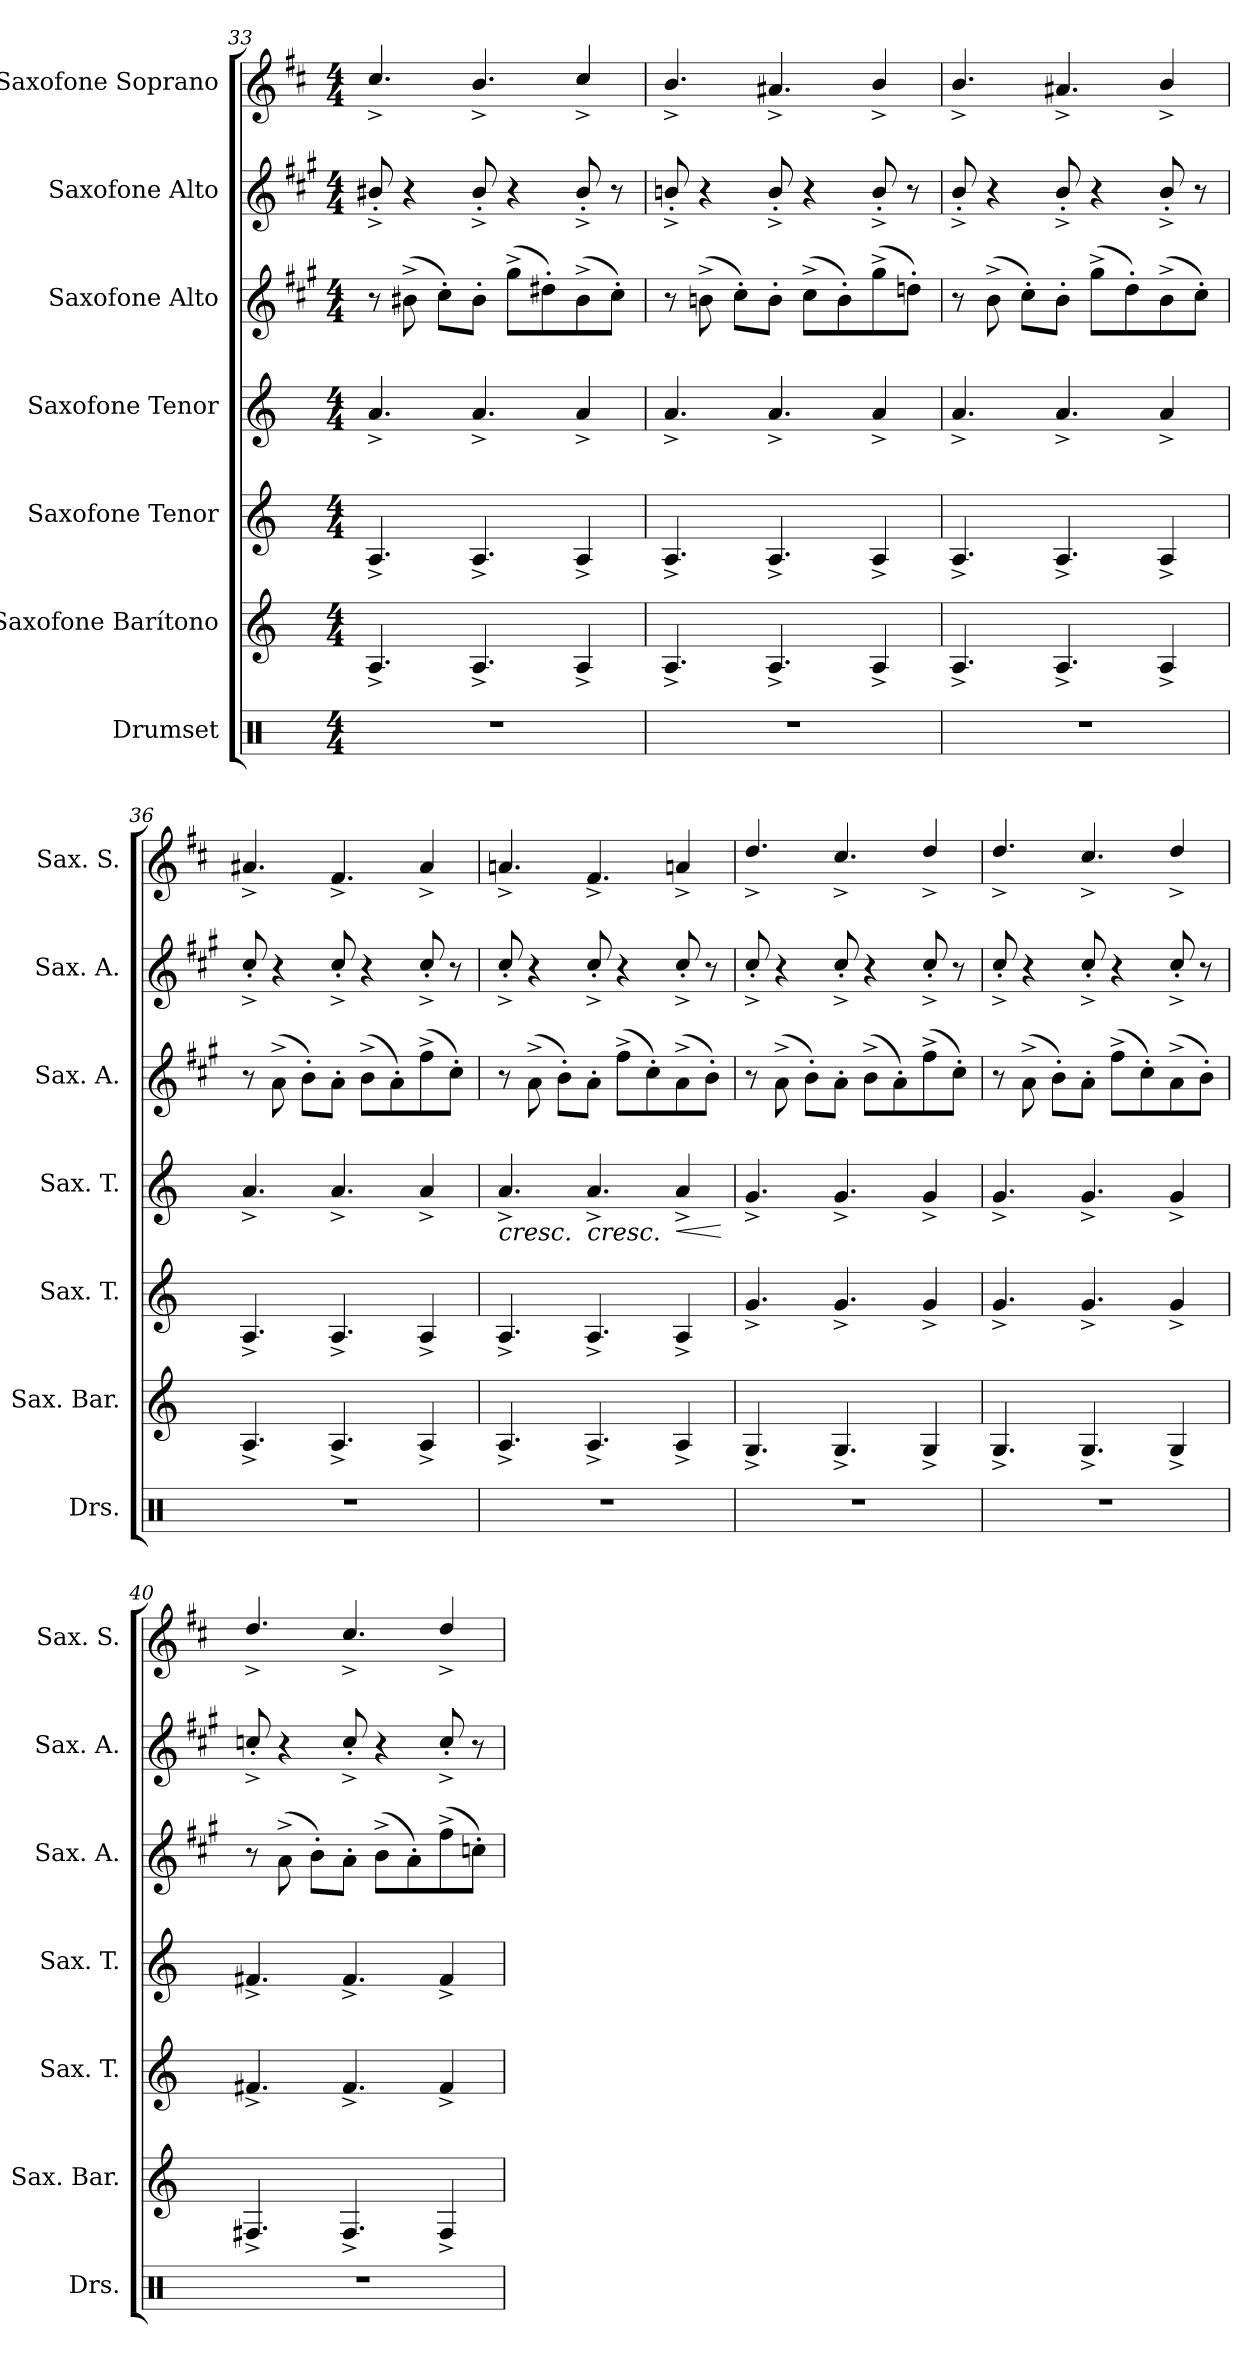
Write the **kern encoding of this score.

**kern	**kern	**kern	**kern	**dynam	**kern	**kern	**kern
*part7	*part6	*part5	*part4	*part4	*part3	*part2	*part1
*staff7	*staff6	*staff5	*staff4	*staff4	*staff3	*staff2	*staff1
*I"Drumset	*I"Saxofone Barítono	*I"Saxofone Tenor	*I"Saxofone Tenor	*	*I"Saxofone Alto	*I"Saxofone Alto	*I"Saxofone Soprano
*I'Drs.	*I'Sax. Bar.	*I'Sax. T.	*I'Sax. T.	*	*I'Sax. A.	*I'Sax. A.	*I'Sax. S.
*clefX	*clefG2	*clefG2	*clefG2	*	*clefG2	*clefG2	*clefG2
*	*ITrd12c21	*ITrd8c14	*ITrd8c14	*	*ITrd5c9	*ITrd5c9	*ITrd1c2
*k[]	*k[]	*k[]	*k[]	*	*k[]	*k[]	*k[]
*M4/4	*M4/4	*M4/4	*M4/4	*	*M4/4	*M4/4	*M4/4
=33	=33	=33	=33	=33	=33	=33	=33
1r	4.AA^/	4.AA^/	4.A^/	.	8r	8d#X'^/	4.b^/
.	.	.	.	.	(8d#X^\	4r	.
.	.	.	.	.	8e'\L)	.	.
.	4.AA^/	4.AA^/	4.A^/	.	8d#'\J	8d#'^/	4.a^/
.	.	.	.	.	(8b^\L	4r	.
.	.	.	.	.	8f#X'\)	.	.
.	4AA^/	4AA^/	4A^/	.	(8d#^\	8d#'^/	4b^/
.	.	.	.	.	8e'\J)	8r	.
=34	=34	=34	=34	=34	=34	=34	=34
1r	4.AA^/	4.AA^/	4.A^/	.	8r	8dn'^/	4.a^/
.	.	.	.	.	(8dn^\	4r	.
.	.	.	.	.	8e'\L)	.	.
.	4.AA^/	4.AA^/	4.A^/	.	8d'\J	8d'^/	4.g#X^/
.	.	.	.	.	(8e^\L	4r	.
.	.	.	.	.	8d'\)	.	.
.	4AA^/	4AA^/	4A^/	.	(8b^\	8d'^/	4a^/
.	.	.	.	.	8fn'\J)	8r	.
!!LO:PB:g=z
=35	=35	=35	=35	=35	=35	=35	=35
1r	4.AA^/	4.AA^/	4.A^/	.	8r	8d'^/	4.a^/
.	.	.	.	.	(8d^\	4r	.
.	.	.	.	.	8e'\L)	.	.
.	4.AA^/	4.AA^/	4.A^/	.	8d'\J	8d'^/	4.g#X^/
.	.	.	.	.	(8b^\L	4r	.
.	.	.	.	.	8f'\)	.	.
.	4AA^/	4AA^/	4A^/	.	(8d^\	8d'^/	4a^/
.	.	.	.	.	8e'\J)	8r	.
=36	=36	=36	=36	=36	=36	=36	=36
1r	4.AA^/	4.AA^/	4.A^/	.	8r	8e'^/	4.g#X^/
.	.	.	.	.	(8c^\	4r	.
.	.	.	.	.	8d'\L)	.	.
.	4.AA^/	4.AA^/	4.A^/	.	8c'\J	8e'^/	4.e^/
.	.	.	.	.	(8d^\L	4r	.
.	.	.	.	.	8c'\)	.	.
.	4AA^/	4AA^/	4A^/	.	(8a^\	8e'^/	4g#^/
.	.	.	.	.	8e'\J)	8r	.
=37	=37	=37	=37	=37	=37	=37	=37
!	!	!	!	!LO:HP:b	!	!	!
1r	4.AA^/	4.AA^/	4.A^/	<	8r	8e'^/	4.gn^/
.	.	.	.	.	(8c^\	4r	.
.	.	.	.	.	8d'\L)	.	.
!	!	!	!	!LO:HP:b	!	!	!
.	4.AA^/	4.AA^/	4.A^/	<	8c'\J	8e'^/	4.e^/
.	.	.	.	.	(8a^\L	4r	.
.	.	.	.	.	8e'\)	.	.
!	!	!	!	!LO:HP:b	!	!	!
.	4AA^/	4AA^/	4A^/	<	(8c^\	8e'^/	4gn^/
.	.	.	.	.	8d'\J)	8r	.
.	.	.	.	[ [ [	.	.	.
=38	=38	=38	=38	=38	=38	=38	=38
1r	4.GG^/	4.G^/	4.G^/	.	8r	8e'^/	4.cc^/
.	.	.	.	.	(8c^\	4r	.
.	.	.	.	.	8d'\L)	.	.
.	4.GG^/	4.G^/	4.G^/	.	8c'\J	8e'^/	4.b^/
.	.	.	.	.	(8d^\L	4r	.
.	.	.	.	.	8c'\)	.	.
.	4GG^/	4G^/	4G^/	.	(8a^\	8e'^/	4cc^/
.	.	.	.	.	8e'\J)	8r	.
!!LO:PB:g=z
=39	=39	=39	=39	=39	=39	=39	=39
1r	4.GG^/	4.G^/	4.G^/	.	8r	8e'^/	4.cc^/
.	.	.	.	.	(8c^\	4r	.
.	.	.	.	.	8d'\L)	.	.
.	4.GG^/	4.G^/	4.G^/	.	8c'\J	8e'^/	4.b^/
.	.	.	.	.	(8a^\L	4r	.
.	.	.	.	.	8e'\)	.	.
.	4GG^/	4G^/	4G^/	.	(8c^\	8e'^/	4cc^/
.	.	.	.	.	8d'\J)	8r	.
=40	=40	=40	=40	=40	=40	=40	=40
1r	4.FF#X^/	4.F#X^/	4.F#X^/	.	8r	8e-X'^/	4.cc^/
.	.	.	.	.	(8c^\	4r	.
.	.	.	.	.	8d'\L)	.	.
.	4.FF#^/	4.F#^/	4.F#^/	.	8c'\J	8e-'^/	4.b^/
.	.	.	.	.	(8d^\L	4r	.
.	.	.	.	.	8c'\)	.	.
.	4FF#^/	4F#^/	4F#^/	.	(8a^\	8e-'^/	4cc^/
.	.	.	.	.	8e-X'\J)	8r	.
=	=	=	=	=	=	=	=
*-	*-	*-	*-	*-	*-	*-	*-
